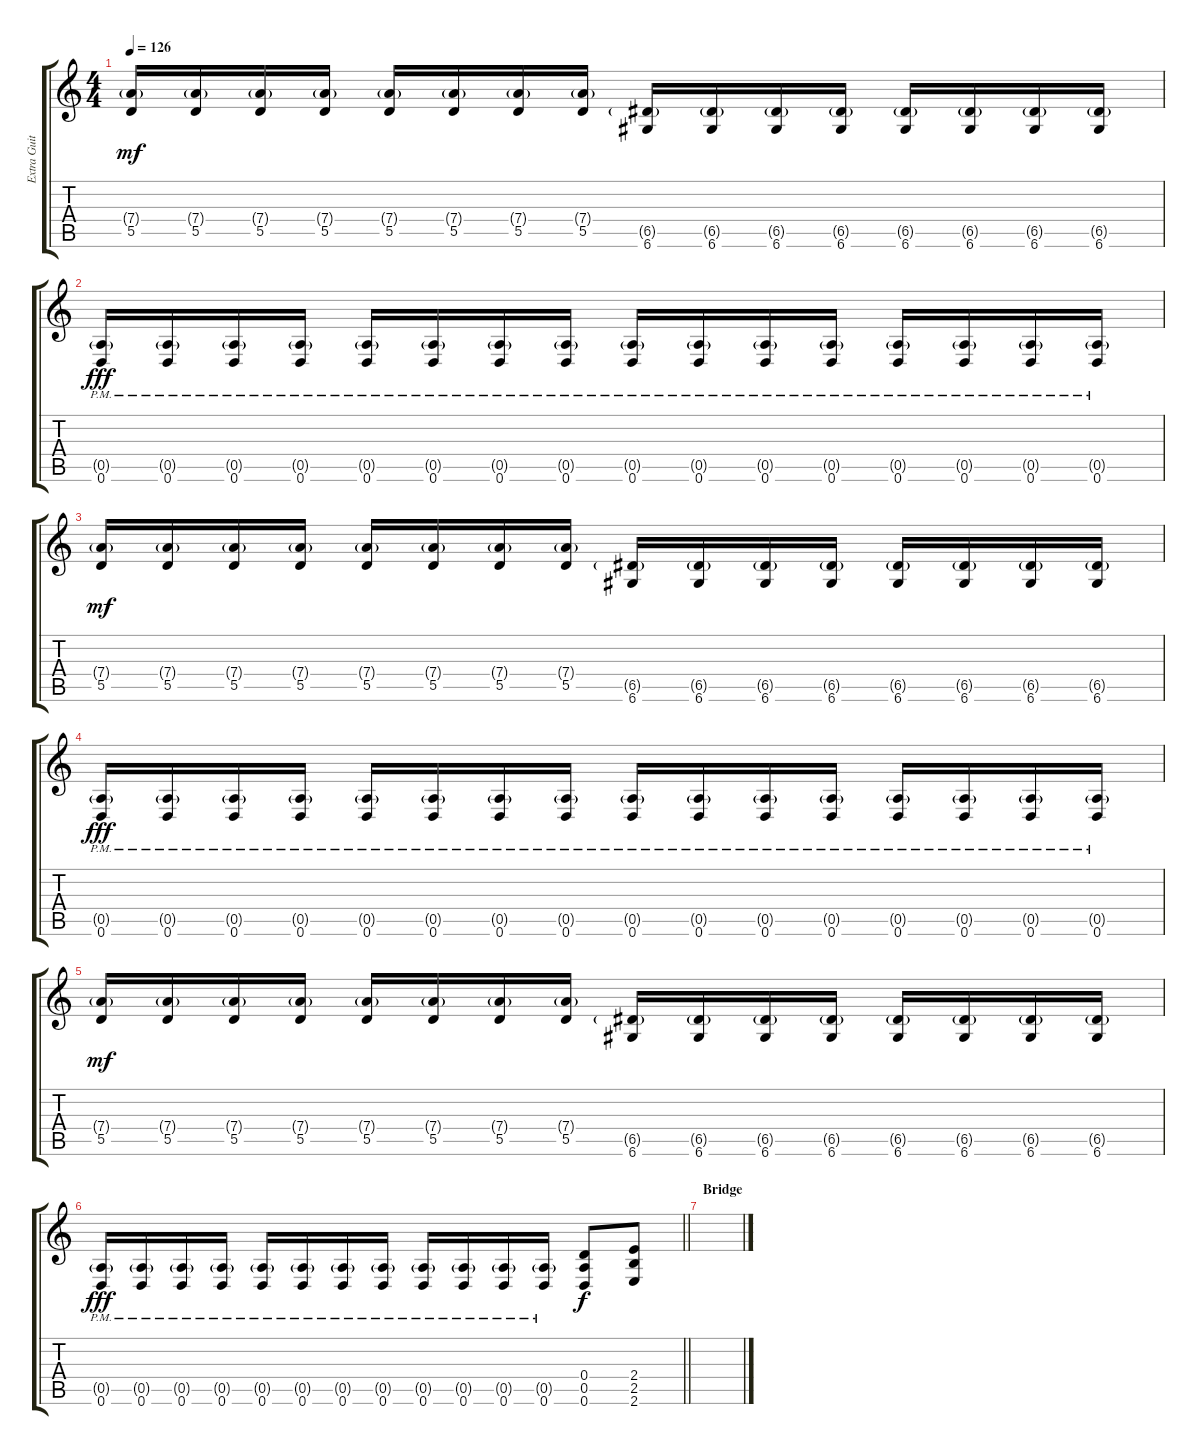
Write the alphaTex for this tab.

\track ("Extra Guitar" "Extra Guit") {instrument distortionguitar}
\staff {score tabs}
\tuning (E4 B3 G3 D3 A2 D2) {hide}
\ts (4 4)
\tempo 126
\clef g2
\ks c
(7.4{g} 5.5).16{dy mf} (7.4{g} 5.5).16 (7.4{g} 5.5).16 (7.4{g} 5.5).16 (7.4{g} 5.5).16 (7.4{g} 5.5).16 (7.4{g} 5.5).16 (7.4{g} 5.5).16 (6.5{g} 6.6).16 (6.5{g} 6.6).16 (6.5{g} 6.6).16 (6.5{g} 6.6).16 (6.5{g} 6.6).16 (6.5{g} 6.6).16 (6.5{g} 6.6).16 (6.5{g} 6.6).16 |
(0.5{g pm} 0.6{pm}).16{dy fff} (0.5{g pm} 0.6{pm}).16 (0.5{g pm} 0.6{pm}).16 (0.5{g pm} 0.6{pm}).16 (0.5{g pm} 0.6{pm}).16 (0.5{g pm} 0.6{pm}).16 (0.5{g pm} 0.6{pm}).16 (0.5{g pm} 0.6{pm}).16 (0.5{g pm} 0.6{pm}).16 (0.5{g pm} 0.6{pm}).16 (0.5{g pm} 0.6{pm}).16 (0.5{g pm} 0.6{pm}).16 (0.5{g pm} 0.6{pm}).16 (0.5{g pm} 0.6{pm}).16 (0.5{g pm} 0.6{pm}).16 (0.5{g pm} 0.6{pm}).16 |
(7.4{g} 5.5).16{dy mf} (7.4{g} 5.5).16 (7.4{g} 5.5).16 (7.4{g} 5.5).16 (7.4{g} 5.5).16 (7.4{g} 5.5).16 (7.4{g} 5.5).16 (7.4{g} 5.5).16 (6.5{g} 6.6).16 (6.5{g} 6.6).16 (6.5{g} 6.6).16 (6.5{g} 6.6).16 (6.5{g} 6.6).16 (6.5{g} 6.6).16 (6.5{g} 6.6).16 (6.5{g} 6.6).16 |
(0.5{g pm} 0.6{pm}).16{dy fff} (0.5{g pm} 0.6{pm}).16 (0.5{g pm} 0.6{pm}).16 (0.5{g pm} 0.6{pm}).16 (0.5{g pm} 0.6{pm}).16 (0.5{g pm} 0.6{pm}).16 (0.5{g pm} 0.6{pm}).16 (0.5{g pm} 0.6{pm}).16 (0.5{g pm} 0.6{pm}).16 (0.5{g pm} 0.6{pm}).16 (0.5{g pm} 0.6{pm}).16 (0.5{g pm} 0.6{pm}).16 (0.5{g pm} 0.6{pm}).16 (0.5{g pm} 0.6{pm}).16 (0.5{g pm} 0.6{pm}).16 (0.5{g pm} 0.6{pm}).16 |
(7.4{g} 5.5).16{dy mf} (7.4{g} 5.5).16 (7.4{g} 5.5).16 (7.4{g} 5.5).16 (7.4{g} 5.5).16 (7.4{g} 5.5).16 (7.4{g} 5.5).16 (7.4{g} 5.5).16 (6.5{g} 6.6).16 (6.5{g} 6.6).16 (6.5{g} 6.6).16 (6.5{g} 6.6).16 (6.5{g} 6.6).16 (6.5{g} 6.6).16 (6.5{g} 6.6).16 (6.5{g} 6.6).16 |
\barLineRight lightlight
(0.5{g pm} 0.6{pm}).16{dy fff} (0.5{g pm} 0.6{pm}).16 (0.5{g pm} 0.6{pm}).16 (0.5{g pm} 0.6{pm}).16 (0.5{g pm} 0.6{pm}).16 (0.5{g pm} 0.6{pm}).16 (0.5{g pm} 0.6{pm}).16 (0.5{g pm} 0.6{pm}).16 (0.5{g pm} 0.6{pm}).16 (0.5{g pm} 0.6{pm}).16 (0.5{g pm} 0.6{pm}).16 (0.5{g pm} 0.6{pm}).16 (0.4 0.5 0.6).8{dy f} (2.4 2.5 2.6).8 |
\section ("" "Bridge")
